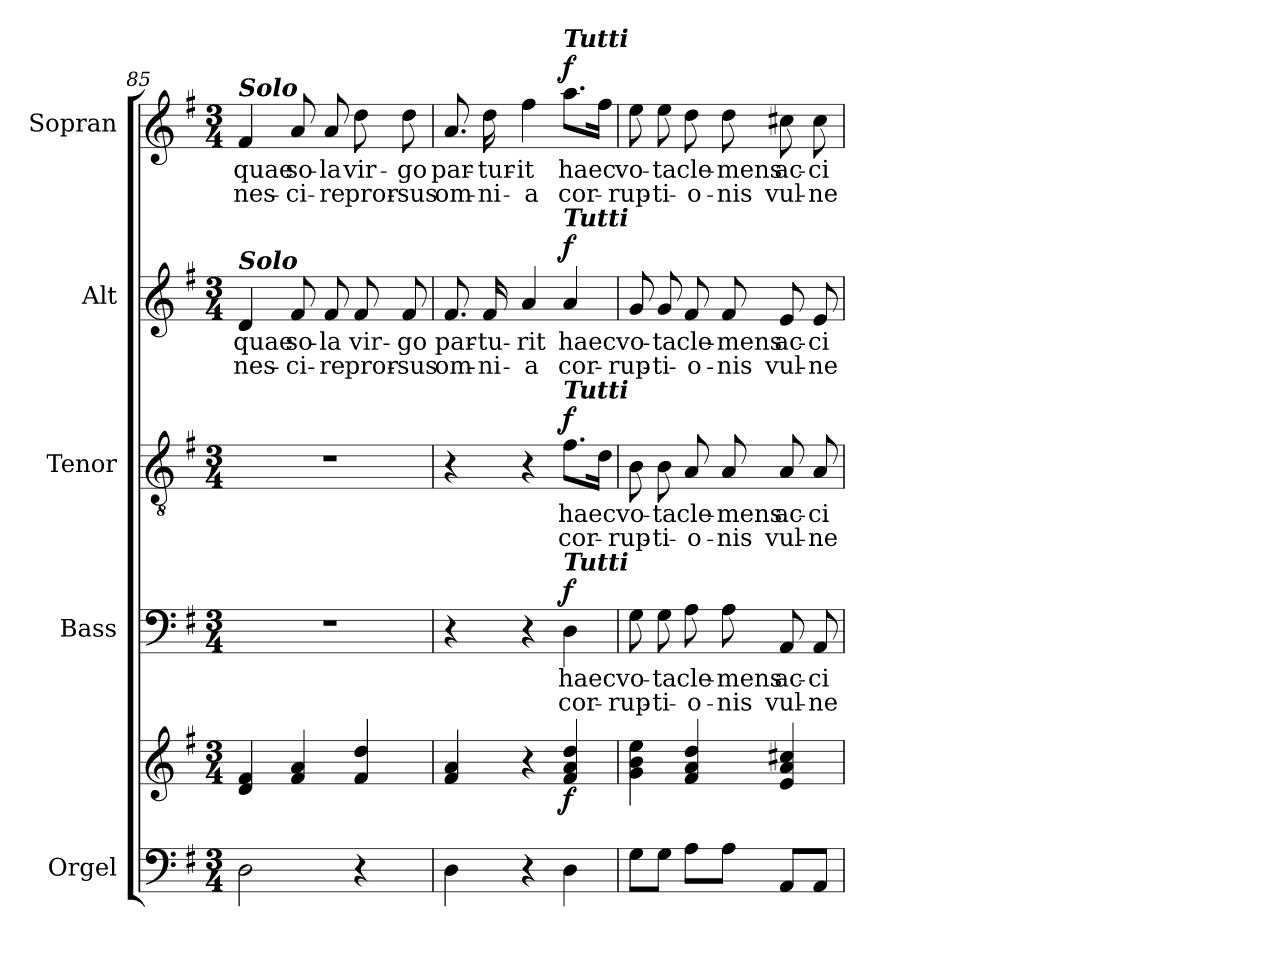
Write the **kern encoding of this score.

**kern	**kern	**dynam	**kern	**text	**text	**dynam	**kern	**text	**text	**dynam	**kern	**text	**text	**dynam	**kern	**text	**text	**dynam
*part5	*part5	*part5	*part4	*part4	*part4	*part4	*part3	*part3	*part3	*part3	*part2	*part2	*part2	*part2	*part1	*part1	*part1	*part1
*staff6	*staff5	*staff5/6	*staff4	*staff4	*staff4	*staff4	*staff3	*staff3	*staff3	*staff3	*staff2	*staff2	*staff2	*staff2	*staff1	*staff1	*staff1	*staff1
*I"Orgel	*	*	*I"Bass	*	*	*	*I"Tenor	*	*	*	*I"Alt	*	*	*	*I"Sopran	*	*	*
*I'Org.	*	*	*I'B.	*	*	*	*I'T.	*	*	*	*I'A.	*	*	*	*I'S.	*	*	*
!!LO:LB:g=z
*clefF4	*clefG2	*	*clefF4	*	*	*	*clefGv2	*	*	*	*clefG2	*	*	*	*clefG2	*	*	*
*k[f#]	*k[f#]	*	*k[f#]	*	*	*	*k[f#]	*	*	*	*k[f#]	*	*	*	*k[f#]	*	*	*
*G:	*G:	*	*G:	*	*	*	*G:	*	*	*	*G:	*	*	*	*G:	*	*	*
*M3/4	*M3/4	*	*M3/4	*	*	*	*M3/4	*	*	*	*M3/4	*	*	*	*M3/4	*	*	*
=85	=85	=85	=85	=85	=85	=85	=85	=85	=85	=85	=85	=85	=85	=85	=85	=85	=85	=85
!	!	!	!	!	!	!	!	!	!	!	!	!	!	!	!LO:TX:a:Bi:t=Solo	!	!	!
!	!	!	!	!	!	!	!	!	!	!	!LO:TX:a:Bi:t=Solo	!	!	!	!	!	!	!
!	!	!	!	!	!	!	!	!	!	!	!	!LO:LY:b	!LO:LY:b	!	!	!LO:LY:b	!LO:LY:b	!
2D\	4d/ 4f#/	.	2.r	.	.	.	2.r	.	.	.	4d/	quae	nes-	.	4f#/	quae	nes-	.
!	!	!	!	!	!	!	!	!	!	!	!	!LO:LY:b	!LO:LY:b	!	!	!LO:LY:b	!LO:LY:b	!
.	4f#/ 4a/	.	.	.	.	.	.	.	.	.	8f#/	so-	-ci-	.	8a/	so-	-ci-	.
!	!	!	!	!	!	!	!	!	!	!	!	!LO:LY:b	!LO:LY:b	!	!	!LO:LY:b	!LO:LY:b	!
.	.	.	.	.	.	.	.	.	.	.	8f#/	-la	-re	.	8a/	-la	-re	.
!	!	!	!	!	!	!	!	!	!	!	!	!LO:LY:b	!LO:LY:b	!	!	!LO:LY:b	!LO:LY:b	!
4r	4f#/ 4dd/	.	.	.	.	.	.	.	.	.	8f#/	vir-	pror-	.	8dd\	vir-	pror-	.
!	!	!	!	!	!	!	!	!	!	!	!	!LO:LY:b	!LO:LY:b	!	!	!LO:LY:b	!LO:LY:b	!
.	.	.	.	.	.	.	.	.	.	.	8f#/	-go	-sus	.	8dd\	-go	-sus	.
=86	=86	=86	=86	=86	=86	=86	=86	=86	=86	=86	=86	=86	=86	=86	=86	=86	=86	=86
!	!	!	!	!	!	!	!	!	!	!	!	!LO:LY:b	!LO:LY:b	!	!	!LO:LY:b	!LO:LY:b	!
4D\	4f#/ 4a/	.	4r	.	.	.	4r	.	.	.	8.f#/	par-	om-	.	8.a/	par-	om-	.
!	!	!	!	!	!	!	!	!	!	!	!	!LO:LY:b	!LO:LY:b	!	!	!LO:LY:b	!LO:LY:b	!
.	.	.	.	.	.	.	.	.	.	.	16f#/	-tu-	-ni-	.	16dd\	-tur-	-ni-	.
!	!	!	!	!	!	!	!	!	!	!	!	!LO:LY:b	!LO:LY:b	!	!	!LO:LY:b	!LO:LY:b	!
4r	4r	.	4r	.	.	.	4r	.	.	.	4a/	-rit	-a	.	4ff#\	-it	-a	.
!	!	!	!	!	!	!	!	!	!	!	!	!	!	!	!LO:TX:a:Bi:t=Tutti	!	!	!
!	!	!	!	!	!	!	!	!	!	!	!LO:TX:a:Bi:t=Tutti	!	!	!	!	!	!	!
!	!	!	!	!	!	!	!LO:TX:a:Bi:t=Tutti	!	!	!	!	!	!	!	!	!	!	!
!	!	!	!LO:TX:a:Bi:t=Tutti	!	!	!	!	!	!	!	!	!	!	!	!	!	!	!
!	!	!LO:DY:b	!	!LO:LY:b	!LO:LY:b	!LO:DY:a	!	!LO:LY:b	!LO:LY:b	!LO:DY:a	!	!LO:LY:b	!LO:LY:b	!LO:DY:a	!	!LO:LY:b	!LO:LY:b	!LO:DY:a
4D\	4f#/ 4a/ 4dd/	f	4D\	haec	cor-	f	8.f#\L	haec	cor-	f	4a/	haec	cor-	f	8.aa\L	haec	cor-	f
.	.	.	.	.	.	.	16d\Jk	.	.	.	.	.	.	.	16ff#\Jk	.	.	.
=87	=87	=87	=87	=87	=87	=87	=87	=87	=87	=87	=87	=87	=87	=87	=87	=87	=87	=87
!	!	!	!	!LO:LY:b	!LO:LY:b	!	!	!LO:LY:b	!LO:LY:b	!	!	!LO:LY:b	!LO:LY:b	!	!	!LO:LY:b	!LO:LY:b	!
8G\L	4g\ 4b\ 4ee\	.	8G\	vo-	-rup-	.	8B\	vo-	-rup-	.	8g/	vo-	-rup-	.	8ee\	vo-	-rup-	.
!	!	!	!	!LO:LY:b	!LO:LY:b	!	!	!LO:LY:b	!LO:LY:b	!	!	!LO:LY:b	!LO:LY:b	!	!	!LO:LY:b	!LO:LY:b	!
8G\J	.	.	8G\	-ta	-ti-	.	8B\	-ta	-ti-	.	8g/	-ta	-ti-	.	8ee\	-ta	-ti-	.
!	!	!	!	!LO:LY:b	!LO:LY:b	!	!	!LO:LY:b	!LO:LY:b	!	!	!LO:LY:b	!LO:LY:b	!	!	!LO:LY:b	!LO:LY:b	!
8A\L	4f#/ 4a/ 4dd/	.	8A\	cle-	-o-	.	8A/	cle-	-o-	.	8f#/	cle-	-o-	.	8dd\	cle-	-o-	.
!	!	!	!	!LO:LY:b	!LO:LY:b	!	!	!LO:LY:b	!LO:LY:b	!	!	!LO:LY:b	!LO:LY:b	!	!	!LO:LY:b	!LO:LY:b	!
8A\J	.	.	8A\	-mens	-nis	.	8A/	-mens	-nis	.	8f#/	-mens	-nis	.	8dd\	-mens	-nis	.
!	!	!	!	!LO:LY:b	!LO:LY:b	!	!	!LO:LY:b	!LO:LY:b	!	!	!LO:LY:b	!LO:LY:b	!	!	!LO:LY:b	!LO:LY:b	!
8AA/L	4e/ 4a/ 4cc#X/	.	8AA/	ac-	vul-	.	8A/	ac-	vul-	.	8e/	ac-	vul-	.	8cc#X\	ac-	vul-	.
!	!	!	!	!LO:LY:b	!LO:LY:b	!	!	!LO:LY:b	!LO:LY:b	!	!	!LO:LY:b	!LO:LY:b	!	!	!LO:LY:b	!LO:LY:b	!
8AA/J	.	.	8AA/	-ci-	-ne-	.	8A/	-ci-	-ne-	.	8e/	-ci-	-ne-	.	8cc#\	-ci-	-ne-	.
=	=	=	=	=	=	=	=	=	=	=	=	=	=	=	=	=	=	=
*-	*-	*-	*-	*-	*-	*-	*-	*-	*-	*-	*-	*-	*-	*-	*-	*-	*-	*-
